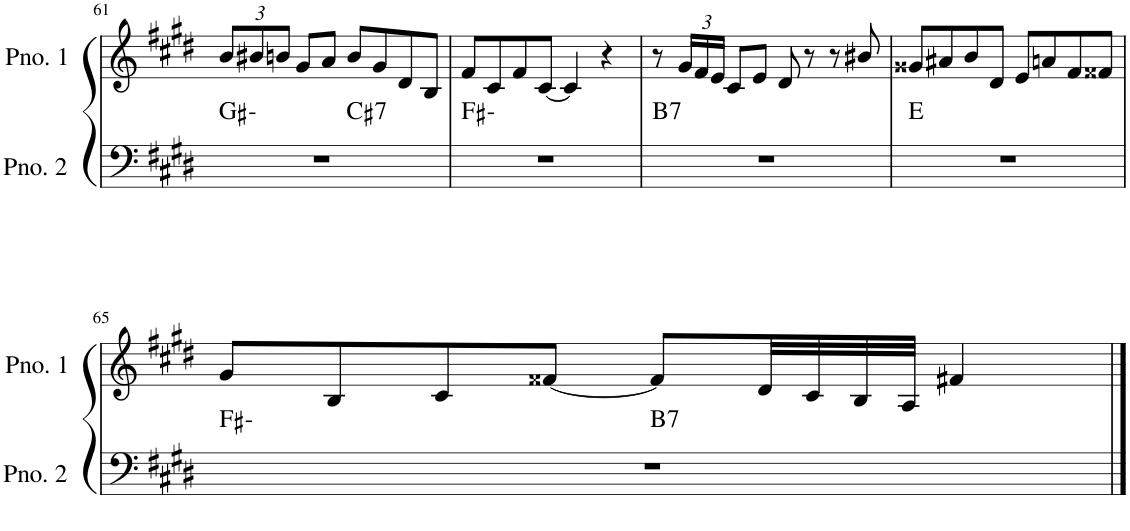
**kern	**harte	**kern
*part2	*part2	*part1
*staff2	*	*staff1
*I"ピアノ 2	*	*I"ピアノ 1
!!LO:PB:g=z
*clefF4	*	*clefG2
*k[f#c#g#d#]	*	*k[f#c#g#d#]
*M4/4	*	*M4/4
*	*	*Xbrackettup
=61	=61	=61
*^	*	*
1r	2ryy	G#:min	12b/L
.	.	.	12b#X/
.	.	.	12bn/J
.	.	.	8g#/L
.	.	.	8a/J
!	!	!LO:H:kt=7	!
.	2ryy	C#:7	8b/L
.	.	.	8g#/
.	.	.	8d#/
.	.	.	8B/J
*v	*v	*	*
=62	=62	=62
1r	F#:min	8f#/L
.	.	8c#/
.	.	8f#/
.	.	[8c#/J
.	.	4c#/]
.	.	4r
=63	=63	=63
!	!LO:H:kt=7	!
1r	B:7	8r
.	.	24g#/LL
.	.	24f#/
.	.	24e/JJ
.	.	8c#/L
.	.	8e/J
.	.	8d#/
.	.	8r
.	.	8r
.	.	8b#X/
=64	=64	=64
1r	E:maj	8g##X/L
.	.	8a#X/
.	.	8b/
.	.	8d#/J
.	.	8e/L
.	.	8an/
.	.	8f#/
.	.	8f##X/J
!!LO:LB:g=z
=65	=65	=65
*^	*	*
1r	2ryy	F#:min	8g#/L
.	.	.	8B/
.	.	.	8c#/
.	.	.	[8f##X/J
!	!	!LO:H:kt=7	!
.	2ryy	B:7	8f##/L]
.	.	.	32d#/LL
.	.	.	32c#/
.	.	.	32B/
.	.	.	32A/JJJ
.	.	.	4f#X/
*v	*v	*	*
==	==	==
*-	*-	*-
